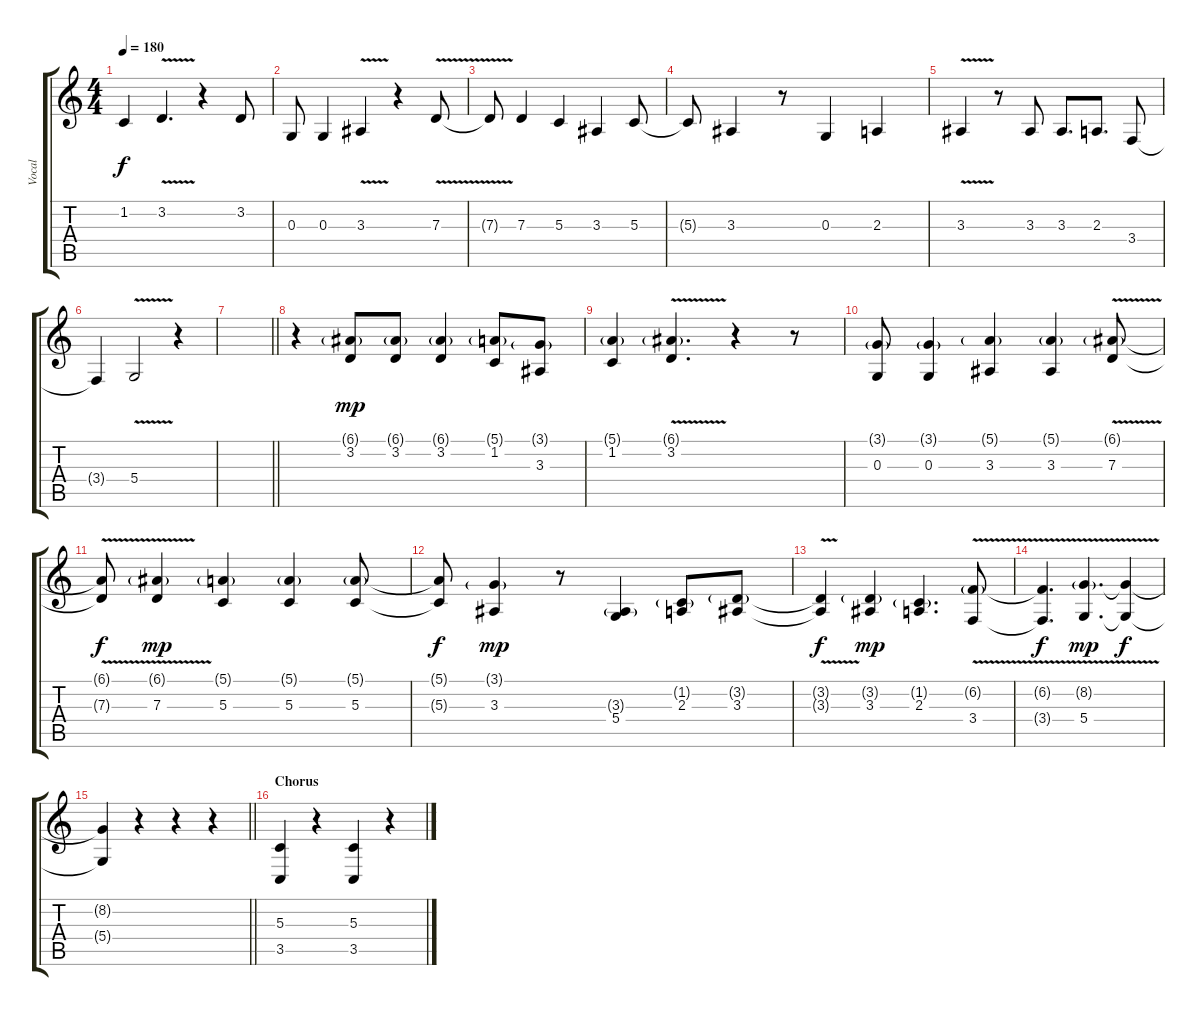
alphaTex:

\track ("Vocal" "Vocal") {instrument lead2sawtooth}
\staff {score tabs}
\tuning (E4 B3 G3 D3 A2 E2) {hide}
\ts (4 4)
\tempo 180
\clef g2
\ks c
1.2.4{dy f} 3.2{v}.4{d} r.4 3.2.8 |
0.3.8 0.3.4 3.3{v}.4 r.4 7.3{v}.8 |
7.3{t}.8 7.3.4 5.3.4 3.3.4 5.3.8 |
5.3{t}.8 3.3.4 r.8 0.3.4 2.3.4 |
3.3{v}.4 r.8 3.3.8 3.3.8{d} 2.3.8{d} 3.4.8 |
3.4{t}.4 5.4{v}.2 r.4 |
\barLineRight lightlight
|
r.4 (6.1{g} 3.2).8{dy mp} (6.1{g} 3.2).8 (6.1{g} 3.2).4 (5.1{g} 1.2).8 (3.1{g} 3.3).8 |
(5.1{g} 1.2).4 (6.1{g} 3.2{v}).4{d} r.4 r.8 |
(3.1{g} 0.3).8 (3.1{g} 0.3).4 (5.1{g} 3.3).4 (5.1{g} 3.3).4 (6.1{v g} 7.3{v}).8 |
(6.1{t} 7.3{t}).8{dy f} (6.1{v g} 7.3).4{dy mp} (5.1{g} 5.3).4 (5.1{g} 5.3).4 (5.1{g} 5.3).8 |
(5.1{t} 5.3{t}).8{dy f} (3.1{g} 3.3).4{dy mp} r.8 (3.3{g} 5.4).4 (1.2{g} 2.3).8 (3.2{g} 3.3).8 |
(3.2{v t} 3.3{v t}).4{dy f} (3.2{g} 3.3).4{dy mp} (1.2{g} 2.3).4{d} (6.2{v g} 3.4{v}).8 |
(6.2{t} 3.4{t}).4{d dy f} (8.2{v g} 5.4{v}).4{d dy mp} (8.2{t} 5.4{t}).4{dy f} |
\barLineRight lightlight
(8.2{t} 5.4{t}).4 r.4 r.4 r.4 |
\section ("" "Chorus")
(5.3 3.5).4 r.4 (5.3 3.5).4 r.4
